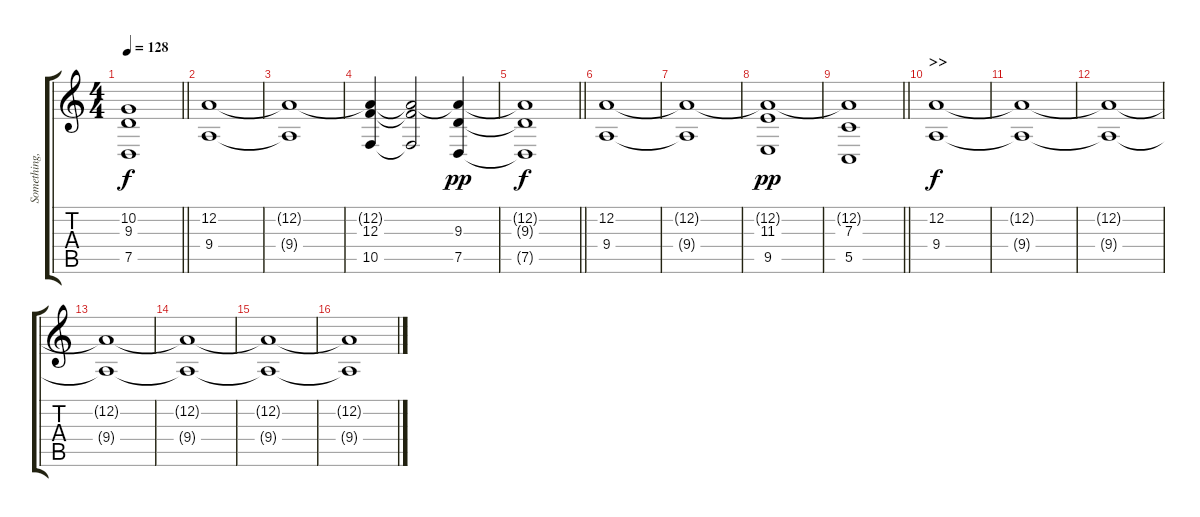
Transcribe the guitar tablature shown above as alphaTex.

\track ("Something, Something" "Something,") {instrument tremolostrings}
\staff {score tabs}
\tuning (D4 A3 F3 C3 G2 C2) {hide}
\ts (4 4)
\tempo 128
\clef g2
\barLineRight lightlight
\ks c
(10.2{t} 9.3{t} 7.5{t}).1{dy f} |
(12.2 9.4).1 |
(12.2{t} 9.4{t}).1 |
(12.2{t} 12.3 10.5).4 (12.2{t} 12.3{t} 10.5{t}).2 (12.2{t} 9.3 7.5).4{dy pp} |
\barLineRight lightlight
(12.2{t} 9.3{t} 7.5{t}).1{dy f} |
(12.2 9.4).1 |
(12.2{t} 9.4{t}).1 |
(12.2{t} 11.3 9.5).1{dy pp} |
\barLineRight lightlight
(12.2{t} 7.3 5.5).1 |
\section ("" ">>")
(12.2 9.4).1{dy f} |
(12.2{t} 9.4{t}).1 |
(12.2{t} 9.4{t}).1 |
(12.2{t} 9.4{t}).1 |
(12.2{t} 9.4{t}).1 |
(12.2{t} 9.4{t}).1 |
(12.2{t} 9.4{t}).1
